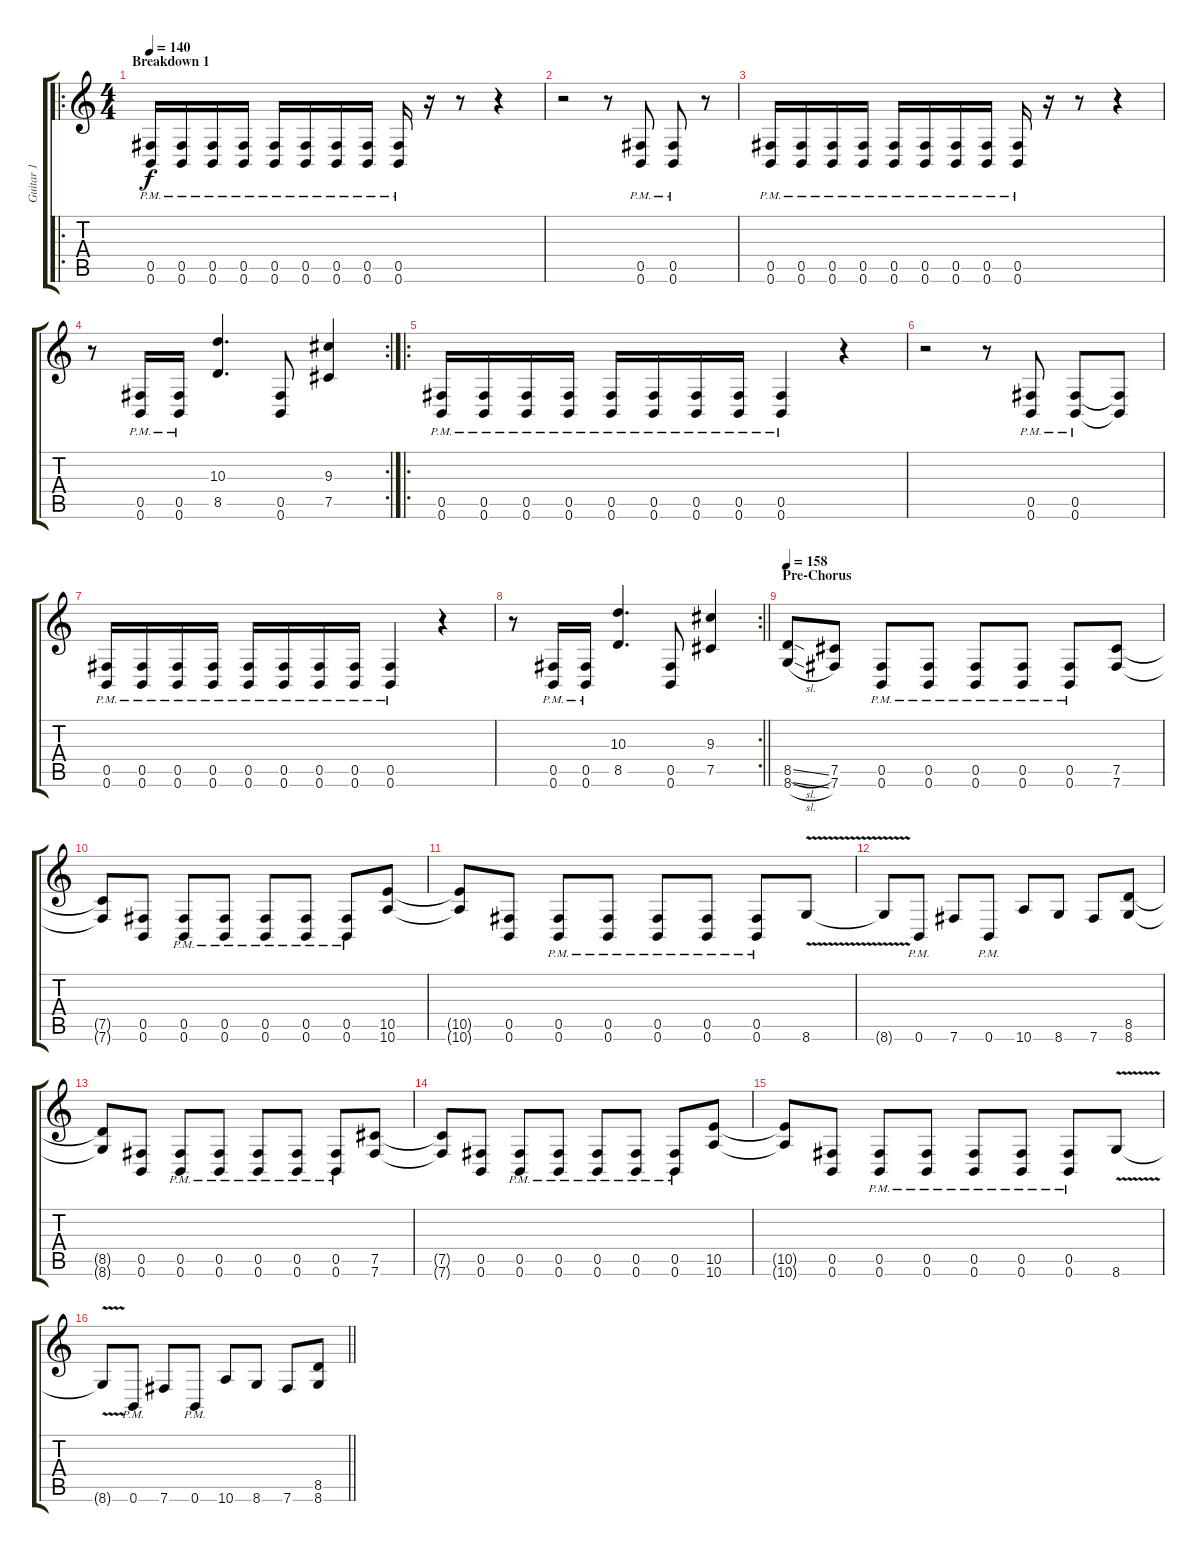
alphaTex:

\track ("Guitar 1" "Guitar 1") {instrument overdrivenguitar}
\staff {score tabs}
\tuning (Db4 Ab3 E3 B2 Gb2 B1) {hide}
\ro
\ts (4 4)
\section ("" "Breakdown 1")
\tempo 140
\clef g2
\ks c
(0.5{pm} 0.6{pm}).16{dy f} (0.5{pm} 0.6{pm}).16 (0.5{pm} 0.6{pm}).16 (0.5{pm} 0.6{pm}).16 (0.5{pm} 0.6{pm}).16 (0.5{pm} 0.6{pm}).16 (0.5{pm} 0.6{pm}).16 (0.5{pm} 0.6{pm}).16 (0.5{pm} 0.6{pm}).16 r.16 r.8 r.4 |
r.2 r.8 (0.5{pm} 0.6{pm}).8 (0.5{pm} 0.6{pm}).8 r.8 |
(0.5{pm} 0.6{pm}).16 (0.5{pm} 0.6{pm}).16 (0.5{pm} 0.6{pm}).16 (0.5{pm} 0.6{pm}).16 (0.5{pm} 0.6{pm}).16 (0.5{pm} 0.6{pm}).16 (0.5{pm} 0.6{pm}).16 (0.5{pm} 0.6{pm}).16 (0.5{pm} 0.6{pm}).16 r.16 r.8 r.4 |
\rc 2
r.8 (0.5{pm} 0.6{pm}).16 (0.5 0.6{pm}).16 (10.3 8.5).4{d} (0.5 0.6).8 (9.3 7.5).4 |
\ro
(0.5{pm} 0.6{pm}).16 (0.5{pm} 0.6{pm}).16 (0.5{pm} 0.6{pm}).16 (0.5{pm} 0.6{pm}).16 (0.5{pm} 0.6{pm}).16 (0.5{pm} 0.6{pm}).16 (0.5{pm} 0.6{pm}).16 (0.5{pm} 0.6{pm}).16 (0.5 0.6{pm}).4 r.4 |
r.2 r.8 (0.5 0.6{pm}).8 (0.5{pm} 0.6{pm}).8 (0.5{t} 0.6{t}).8 |
(0.5{pm} 0.6{pm}).16 (0.5{pm} 0.6{pm}).16 (0.5{pm} 0.6{pm}).16 (0.5{pm} 0.6{pm}).16 (0.5{pm} 0.6{pm}).16 (0.5{pm} 0.6{pm}).16 (0.5{pm} 0.6{pm}).16 (0.5{pm} 0.6{pm}).16 (0.5 0.6{pm}).4 r.4 |
\rc 2
\barLineRight lightlight
r.8 (0.5{pm} 0.6{pm}).16 (0.5 0.6{pm}).16 (10.3 8.5).4{d} (0.5 0.6).8 (9.3 7.5).4 |
\section ("" "Pre-Chorus")
\tempo 158
(8.5{sl} 8.6{sl}).8 (7.5 7.6).8 (0.5{pm} 0.6{pm}).8 (0.5{pm} 0.6).8 (0.5{pm} 0.6{pm}).8 (0.5{pm} 0.6{pm}).8 (0.5 0.6{pm}).8 (7.5 7.6).8 |
(7.5{t} 7.6{t}).8 (0.5 0.6).8 (0.5{pm} 0.6{pm}).8 (0.5{pm} 0.6{pm}).8 (0.5{pm} 0.6{pm}).8 (0.5{pm} 0.6{pm}).8 (0.5{pm} 0.6{pm}).8 (10.5 10.6).8 |
(10.5{t} 10.6{t}).8 (0.5 0.6).8 (0.5{pm} 0.6{pm}).8 (0.5{pm} 0.6{pm}).8 (0.5{pm} 0.6{pm}).8 (0.5{pm} 0.6{pm}).8 (0.5{pm} 0.6{pm}).8 8.6{v}.8 |
8.6{t}.8 0.6{pm}.8 7.6.8 0.6{pm}.8 10.6.8 8.6.8 7.6.8 (8.5 8.6).8 |
(8.5{t} 8.6{t}).8 (0.5 0.6).8 (0.5{pm} 0.6{pm}).8 (0.5{pm} 0.6).8 (0.5{pm} 0.6{pm}).8 (0.5{pm} 0.6{pm}).8 (0.5 0.6{pm}).8 (7.5 7.6).8 |
(7.5{t} 7.6{t}).8 (0.5 0.6).8 (0.5{pm} 0.6{pm}).8 (0.5{pm} 0.6{pm}).8 (0.5{pm} 0.6{pm}).8 (0.5{pm} 0.6{pm}).8 (0.5{pm} 0.6{pm}).8 (10.5 10.6).8 |
(10.5{t} 10.6{t}).8 (0.5 0.6).8 (0.5{pm} 0.6{pm}).8 (0.5{pm} 0.6{pm}).8 (0.5{pm} 0.6{pm}).8 (0.5{pm} 0.6{pm}).8 (0.5{pm} 0.6{pm}).8 8.6{v}.8 |
\barLineRight lightlight
8.6{t}.8 0.6{pm}.8 7.6.8 0.6{pm}.8 10.6.8 8.6.8 7.6.8 (8.5 8.6).8
